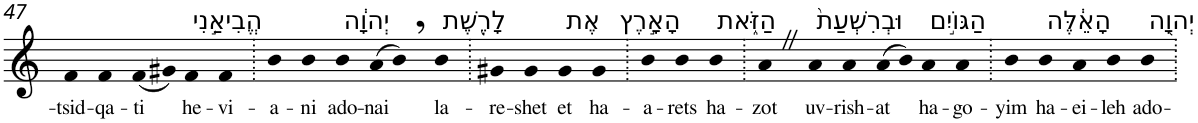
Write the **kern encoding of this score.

**kern	**text
*part1	*part1
*staff1	*staff1
*I"Piano	*
*I'Pno	*
!!LO:PB:g=z
*clefG2	*
*k[]	*
=47	=47
!	!LO:LY:b
4f	-tsid-
!	!LO:LY:b
4f	-qa-
!	!LO:LY:b
(8f	-ti
8g#X)	.
!LO:TX:a:t=הֱבִיאַ֣נִי	!
!	!LO:LY:b
4f	he-
!	!LO:LY:b
4f	-vi-
=48.	=48.
!	!LO:LY:b
4b	-a-
!	!LO:LY:b
4b	-ni
!LO:TX:a:t=יְהוָ֔ה	!
!	!LO:LY:b
4b	ado-
!	!LO:LY:b
(8a	-nai
8b,)	.
!LO:TX:a:t=לָרֶ֖שֶׁת	!
!	!LO:LY:b
4b	la-
=49.	=49.
!	!LO:LY:b
4g#X	-re-
!	!LO:LY:b
4g#	-shet
!LO:TX:a:t=אֶת	!
!	!LO:LY:b
4g#	et
!LO:TX:a:t=הָאָ֣רֶץ	!
!	!LO:LY:b
4g#	ha-
=50.	=50.
!	!LO:LY:b
4b	-a-
!	!LO:LY:b
4b	-rets
!LO:TX:a:t=הַזֹּ֑את	!
!	!LO:LY:b
4b	ha-
=51.	=51.
!	!LO:LY:b
4aZ	-zot
!LO:TX:a:t=וּבְרִשְׁעַת֙	!
!	!LO:LY:b
4a	uv-
!	!LO:LY:b
4a	-rish-
!	!LO:LY:b
(8a	-at
8b)	.
!LO:TX:a:t=הַגּוֹיִ֣ם	!
!	!LO:LY:b
4a	ha-
!	!LO:LY:b
4a	-go-
=52.	=52.
!	!LO:LY:b
4b	-yim
!LO:TX:a:t=הָאֵ֔לֶּה	!
!	!LO:LY:b
4b	ha-
!	!LO:LY:b
4a	-ei-
!	!LO:LY:b
4b	-leh
!LO:TX:a:t=יְהוָ֖ה	!
!	!LO:LY:b
4b	ado-
=.	=.
*-	*-
